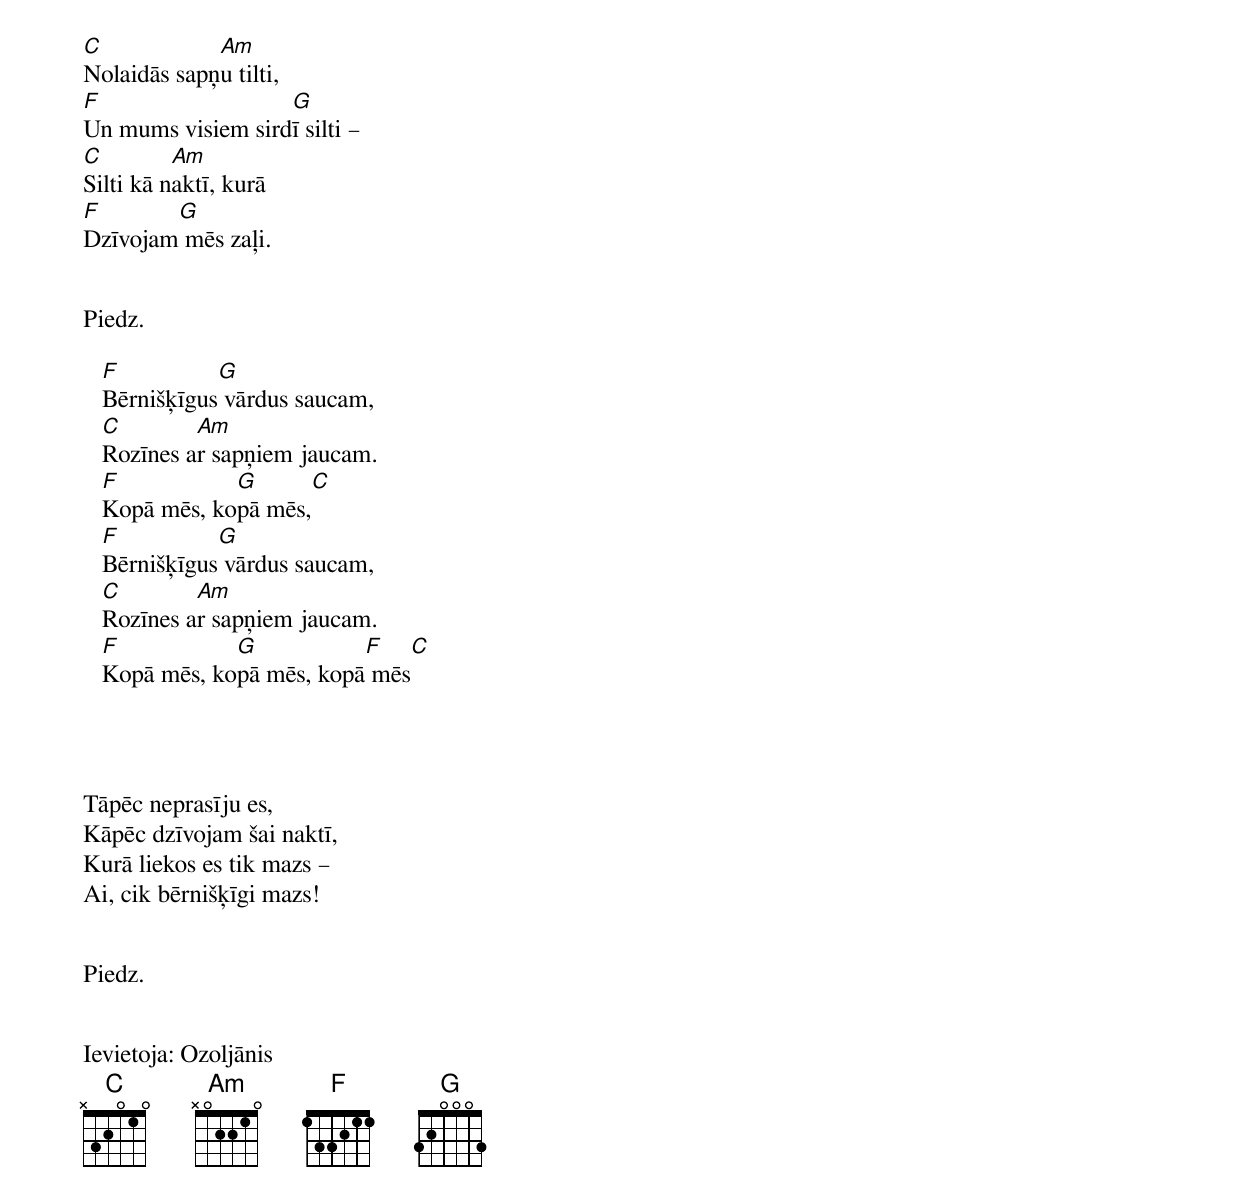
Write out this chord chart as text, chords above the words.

C            Am
Nolaidās sapņu tilti,
F	           G
Un mums visiem sirdī silti –
C         Am
Silti kā naktī, kurā
F       G
Dzīvojam mēs zaļi.


Piedz.

   F	      G
   Bērnišķīgus vārdus saucam,
   C	    Am
   Rozīnes ar sapņiem jaucam.
   F           G           C
   Kopā mēs, kopā mēs,
   F	      G
   Bērnišķīgus vārdus saucam,
   C	    Am
   Rozīnes ar sapņiem jaucam.
   F           G           F		C
   Kopā mēs, kopā mēs, kopā mēs




Tāpēc neprasīju es,
Kāpēc dzīvojam šai naktī,
Kurā liekos es tik mazs –
Ai, cik bērnišķīgi mazs!


Piedz.


Ievietoja: Ozoljānis
